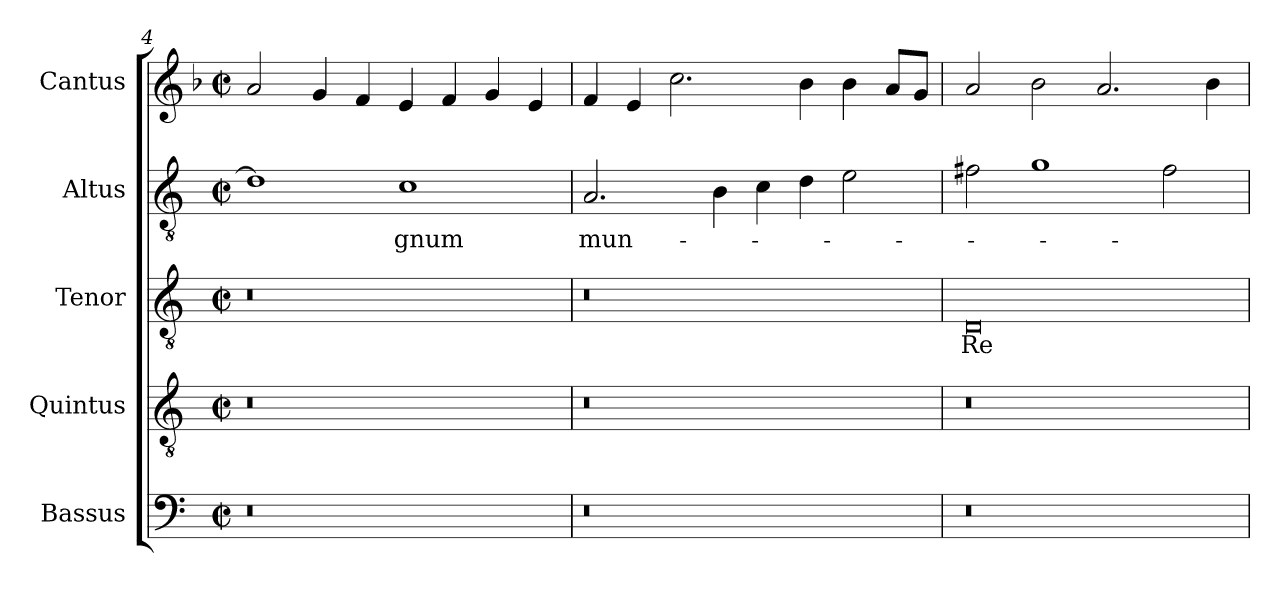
**kern	**kern	**kern	**text	**kern	**text	**kern
*part5	*part4	*part3	*part3	*part2	*part2	*part1
*staff5	*staff4	*staff3	*staff3	*staff2	*staff2	*staff1
*I"Bassus	*I"Quintus	*I"Tenor	*	*I"Altus	*	*I"Cantus
*clefF4	*clefGv2	*clefGv2	*	*clefGv2	*	*clefG2
*	*	*	*	*	*	*k[b-]
*	*	*	*	*	*	*F:
*M2/2	*M2/2	*M2/2	*	*M2/2	*	*M2/2
*met(c|)	*met(c|)	*met(c|)	*	*met(c|)	*	*met(c|)
=4	=4	=4	=4	=4	=4	=4
0r	0r	0r	.	1d]	.	2a/
.	.	.	.	.	.	4g/
.	.	.	.	.	.	4f/
!	!	!	!	!	!LO:LY:b:cj	!
.	.	.	.	1c	-gnum	4e/
.	.	.	.	.	.	4f/
.	.	.	.	.	.	4g/
.	.	.	.	.	.	4e/
=5	=5	=5	=5	=5	=5	=5
!	!	!	!	!	!LO:LY:b	!
0r	0r	0r	.	2.A/	mun-	4f/
.	.	.	.	.	.	4e/
.	.	.	.	.	.	2.cc\
.	.	.	.	4B\	.	.
.	.	.	.	4c\	.	.
.	.	.	.	4d\	.	4b-\
.	.	.	.	2e\	.	4b-\
.	.	.	.	.	.	8a/L
.	.	.	.	.	.	8g/J
!!LO:LB:g=z
=6	=6	=6	=6	=6	=6	=6
*	*	*	*	*	*	*k[]
*	*	*	*	*	*	*C:
!	!	!	!LO:LY:b:cj	!	!	!
0r	0r	0D	Re	2f#X\	.	2a/
.	.	.	.	1g	.	2b\
.	.	.	.	.	.	2.a/
.	.	.	.	2f#\	.	.
.	.	.	.	.	.	4b\
=	=	=	=	=	=	=
*-	*-	*-	*-	*-	*-	*-
